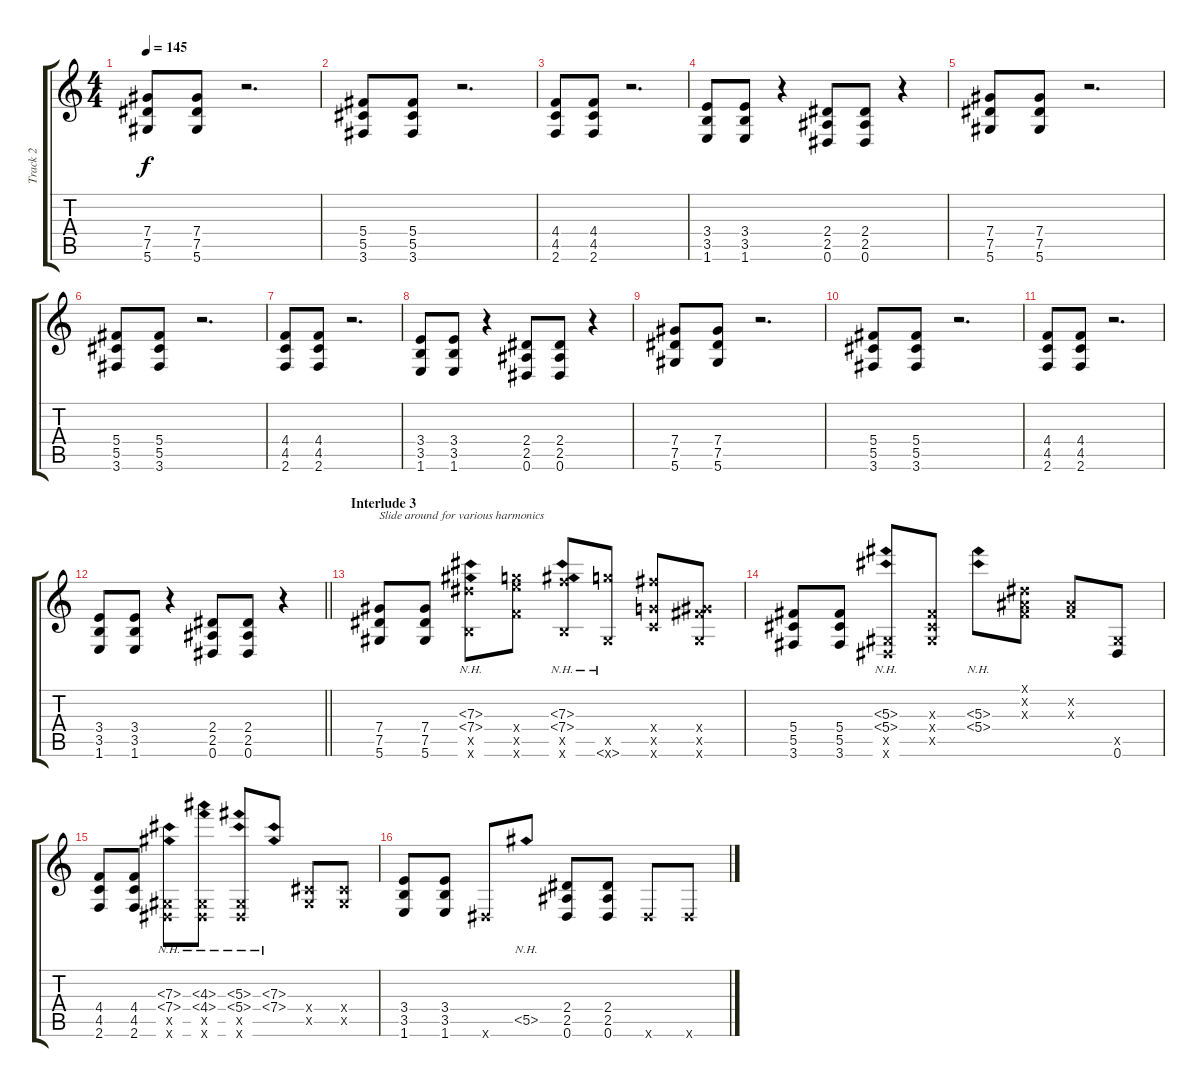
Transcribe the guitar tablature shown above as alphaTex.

\track ("Track 2" "Track 2") {instrument distortionguitar}
\staff {score tabs}
\tuning (Eb4 Bb3 Gb3 Db3 Ab2 Eb2) {hide}
\ts (4 4)
\tempo 145
\clef g2
\ks c
(7.4 7.5 5.6).8{dy f} (7.4 7.5 5.6).8 r.2{d} |
(5.4 5.5 3.6).8 (5.4 5.5 3.6).8 r.2{d} |
(4.4 4.5 2.6).8 (4.4 4.5 2.6).8 r.2{d} |
(3.4 3.5 1.6).8 (3.4 3.5 1.6).8 r.4 (2.4 2.5 0.6).8 (2.4 2.5 0.6).8 r.4 |
(7.4 7.5 5.6).8 (7.4 7.5 5.6).8 r.2{d} |
(5.4 5.5 3.6).8 (5.4 5.5 3.6).8 r.2{d} |
(4.4 4.5 2.6).8 (4.4 4.5 2.6).8 r.2{d} |
(3.4 3.5 1.6).8 (3.4 3.5 1.6).8 r.4 (2.4 2.5 0.6).8 (2.4 2.5 0.6).8 r.4 |
(7.4 7.5 5.6).8 (7.4 7.5 5.6).8 r.2{d} |
(5.4 5.5 3.6).8 (5.4 5.5 3.6).8 r.2{d} |
(4.4 4.5 2.6).8 (4.4 4.5 2.6).8 r.2{d} |
\barLineRight lightlight
(3.4 3.5 1.6).8 (3.4 3.5 1.6).8 r.4 (2.4 2.5 0.6).8 (2.4 2.5 0.6).8 r.4 |
\section ("" "Interlude 3")
(7.4 7.5 5.6).8{txt "Slide around for various harmonics"} (7.4 7.5 5.6).8 (7.3{nh} 7.4{nh} 19.5{x} 8.6{x}).8 (15.4{x} 23.5{x} 14.6{x}).8 (7.3{nh} 7.4{nh} 21.5{x} 8.6{x}).8 (0.5{x} 16.6{nh x}).8 (17.4{x} 4.5{x} 16.6{x}).8 (5.4{x} 0.5{x} 17.6{x}).8 |
(5.4 5.5 3.6).8 (5.4 5.5 3.6).8 (5.3{nh} 5.4{nh} 0.5{x} 0.6{x}).8 (0.3{x} 0.4{x} 0.5{x}).8 (5.3{nh} 5.4{nh}).8 (0.1{x} 0.2{x} 0.3{x}).8 (0.2{x} 0.3{x}).8 (0.5{x} 0.6).8 |
(4.4 4.5 2.6).8 (4.4 4.5 2.6).8 (7.3{nh} 7.4{nh} 0.5{x} 0.6{x}).8 (4.3{nh} 4.4{nh} 0.5{x} 0.6{x}).8 (5.3{nh} 5.4{nh} 0.5{x} 0.6{x}).8 (7.3{nh} 7.4{nh}).8 (0.4{x} 0.5{x}).8 (0.4{x} 0.5{x}).8 |
(3.4 3.5 1.6).8 (3.4 3.5 1.6).8 0.6{x}.8 5.5{nh}.8 (2.4 2.5 0.6).8 (2.4 2.5 0.6).8 0.6{x}.8 0.6{x}.8
